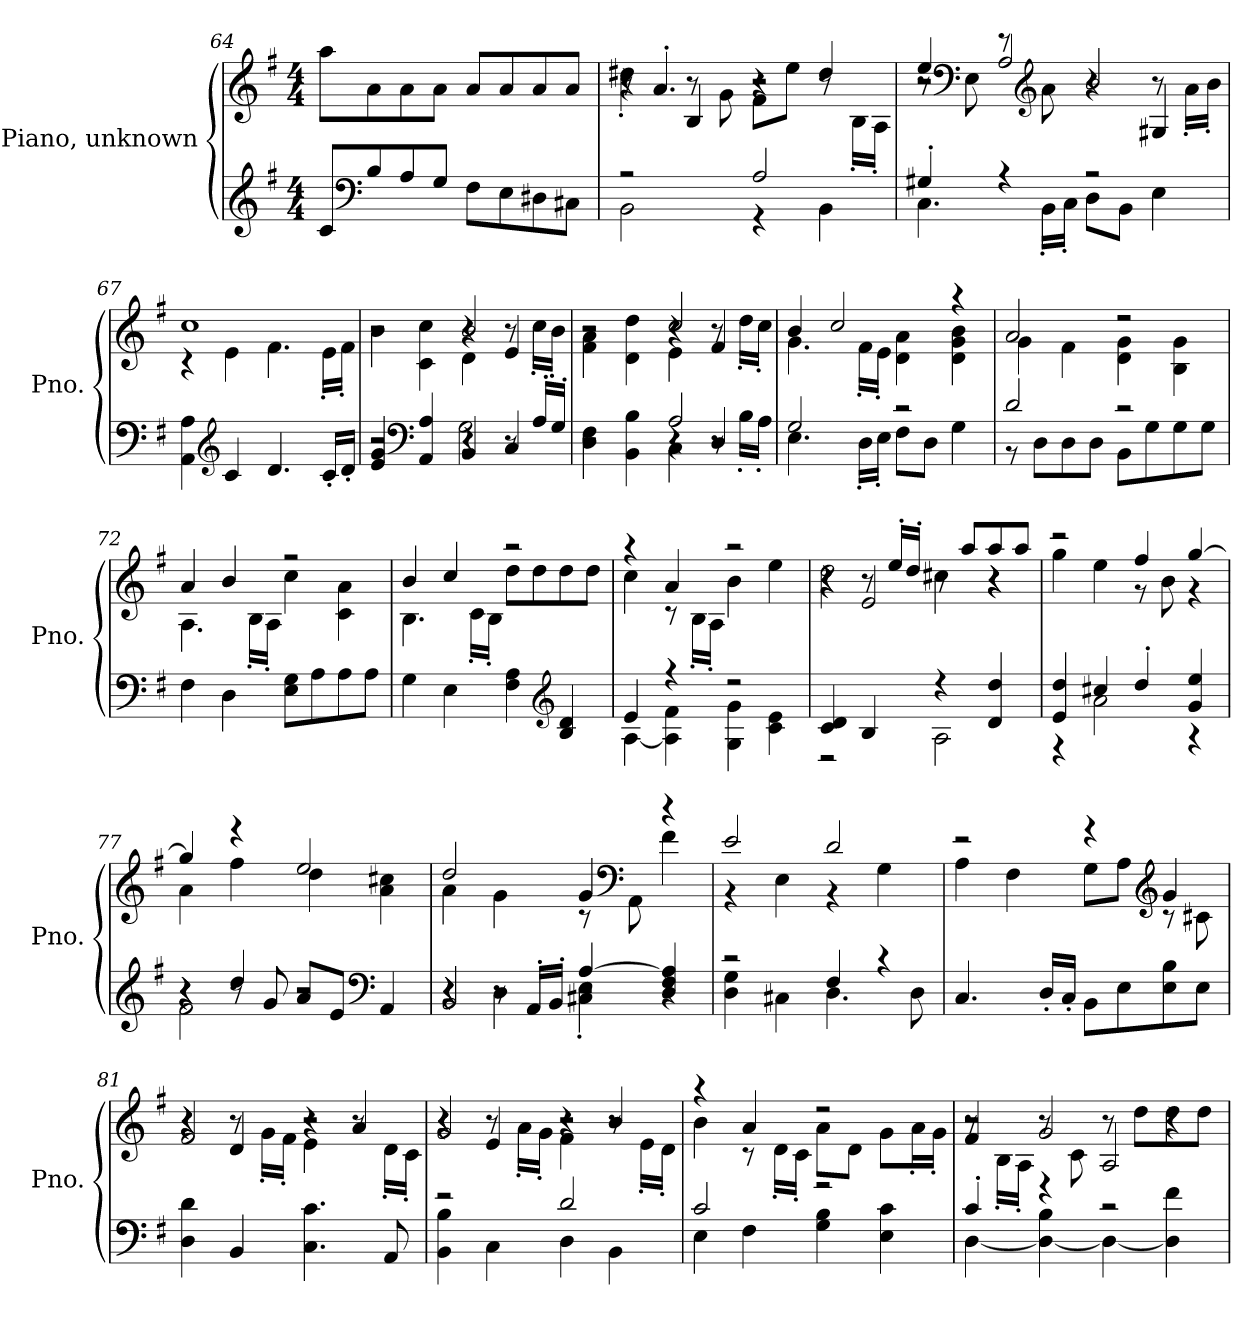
**kern	**kern
*part1	*part1
*staff2	*staff1
*I"Piano, unknown	*
*I'Pno.	*
*clefG2	*clefG2
*k[f#]	*k[f#]
*M4/4	*M4/4
=64	=64
8c/L	8aa\L
*clefF4	*
8B/	8a\
8A/	8a\
8G/J	8a\J
8F#\L	8a/L
8E\	8a/
8D#X\	8a/
8C#X\J	8a/J
=65	=65
*^	*^
*	*	*	*^
2r	2BB\	8r	4dd#X'\	4r
.	.	4.a'/	.	.
.	.	.	8r	4B/
.	.	.	8g\	.
2A/	4r	4r	8f#\L	2r
.	.	.	8ee\J	.
.	4BB\	4dd#/	8r	.
.	.	.	16B'\LL	.
.	.	.	16A'\JJ	.
!!LO:PB:g=z	!!	!!
=66	=66	=66	=66	=66
4G#X'/	4.C\	2r	8r	4ee/
*	*	*clefF4	*	*
.	.	.	8E\	.
4r	.	.	8r	2A/
*	*	*clefG2	*	*
.	16BB'\LL	.	8a\	.
.	16C'\JJ	.	.	.
2r	8D\L	2b/	4r	.
.	8BB\J	.	.	.
.	4E\	.	8r	4G#X/
.	.	.	16a'\LL	.
.	.	.	16b'\JJ	.
*v	*v	*	*	*
*	*	*v	*v
=67	=67	=67
4AA\ 4A\	1cc	4r
*clefG2	*	*
4c/	.	4e\
4.d/	.	4.f#\
16c'/LL	.	16e'\LL
16d'/JJ	.	16f#'\JJ
=68	=68	=68
*^	*	*^
*	*^	*	*	*
4e/ 4g/	2r	2r	2r	4b\	2r
*clefF4	*	*	*	*	*
4AA/ 4A/	.	.	.	4c\ 4cc\	.
4BB/	2G\	4r	2b/	4d\	4r
8r	.	4C/	.	8r	4e/
16A'/LL	.	.	.	16cc'\LL	.
16G'/JJ	.	.	.	16b'\JJ	.
=69	=69	=69	=69	=69	=69
2r	4D\ 4F#\	2r	2r	4f#\ 4a\	2r
.	4BB\ 4B\	.	.	4d\ 4dd\	.
2A/	4C\	4r	2cc/	4e\	4r
.	8r	4D/	.	8r	4f#/
.	16B'\LL	.	.	16dd'\LL	.
.	16A'\JJ	.	.	16cc'\JJ	.
*	*v	*v	*	*	*
*	*	*	*v	*v
!!LO:LB:g=z
=70	=70	=70	=70
2G/	4.E\	4b/	4.g\
.	.	2cc/	.
.	16D'\LL	.	16f#'\LL
.	16E'\JJ	.	16e'\JJ
2r	8F#\L	.	4d\ 4a\
.	8D\J	.	.
.	4G\	4r	4d\ 4g\ 4b\
=71	=71	=71	=71
2d/	8r	2a/	4g\
.	8D\L	.	.
.	8D\	.	4f#\
.	8D\J	.	.
2r	8BB\L	2r	4d\ 4g\
.	8G\	.	.
.	8G\	.	4B\ 4g\
.	8G\J	.	.
*v	*v	*	*
=72	=72	=72
4F#\	4a/	4.A\
4D\	4b/	.
.	.	16B'\LL
.	.	16A'\JJ
8E\ 8G\L	2r	4cc\
8A\	.	.
8A\	.	4c\ 4a\
8A\J	.	.
=73	=73	=73
4G\	4b/	4.B\
4E\	4cc/	.
.	.	16c'\LL
.	.	16B'\JJ
4F#\ 4A\	2r	8dd\L
.	.	8dd\
*clefG2	*	*
4B/ 4d/	.	8dd\
.	.	8dd\J
=74	=74	=74
*^	*	*
4e/	[4A\	4r	4cc\
4r	4A\] 4f#\	4a/	8r
.	.	.	16B'\LL
.	.	.	16A'\JJ
2r	4G\ 4g\	2r	4b\
.	4c\ 4e\	.	4ee\
!!LO:LB:g=z
=75	=75	=75	=75
*	*	*	*^
4c/ 4d/	2r	4r	2dd\	4r
4B/	.	8r	.	2e/
.	.	16ee'/LL	.	.
.	.	16dd'/JJ	.	.
4r	2A\	8r	4cc#X\	.
.	.	8aa/L	.	.
4d/ 4dd/	.	8aa/	4r	4r
.	.	8aa/J	.	.
*	*	*	*v	*v
=76	=76	=76	=76
4e/ 4dd/	4r	2r	4gg\
4cc#X/	2a\	.	4ee\
4dd'/	.	4ff#/	8r
.	.	.	8b\
4g/ 4ee/	4r	[4gg/	4r
=77	=77	=77	=77
*	*^	*	*
4r	2f#\	4r	4gg/]	4a\
4dd/	.	8r	4r	4ff#\
.	.	8g/	.	.
2r	2r	8a/L	2ee/	4dd\
.	.	8e/J	.	.
*clefF4	*	*	*	*
.	.	4AA/	.	4a\ 4cc#X\
=78	=78	=78	=78	=78
4r	4r	2BB/	2dd/	4a\
8r	4D\	.	.	4g\
16AA'/LL	.	.	.	.
16BB'/JJ	.	.	.	.
[4A/	4C#X\' 4E\'	2r	4g/	8r
*	*	*	*clefF4	*
.	.	.	.	8AA\
4D/ 4F#/ 4A/]	4r	.	4r	4f#\
*	*v	*v	*	*
=79	=79	=79	=79
2r	4D\ 4G\	2e/	4r
.	4C#X\	.	4E\
4F#/	4.D\	2d/	4r
4r	.	.	4G\
.	8D\	.	.
*v	*v	*	*
!!LO:LB:g=z	!!
=80	=80	=80
4.C/	2r	4A\
.	.	4F#\
16D'/LL	.	.
16C'/JJ	.	.
8BB\L	4r	8G\L
8E\	.	8A\J
*	*clefG2	*
8E\ 8B\	4g/	8r
8E\J	.	8c#X\
=81	=81	=81
*	*	*^
4D\ 4d\	2f#/	4r	4r
4BB/	.	8r	4d/
.	.	16g'\LL	.
.	.	16f#'\JJ	.
4.C\ 4.c\	4r	4e\	2r
.	4a/	8r	.
8AA/	.	16d'\LL	.
.	.	16c'\JJ	.
=82	=82	=82	=82
*^	*	*	*
2r	4BB\ 4B\	2g/	4r	4r
.	4C\	.	8r	4e/
.	.	.	16a'\LL	.
.	.	.	16g'\JJ	.
2d/	4D\	4r	4f#\	2r
.	4BB\	4b/	8r	.
.	.	.	16e'\LL	.
.	.	.	16d'\JJ	.
*	*	*	*v	*v
=83	=83	=83	=83
2c/	4E\	4r	4b\
.	4F#\	4a/	8r
.	.	.	16d'\LL
.	.	.	16c'\JJ
2r	4G\ 4B\	2r	8a\L
.	.	.	8d\J
.	4E\ 4c\	.	8g\L
.	.	.	16a'\L
.	.	.	16g'\JJ
!!LO:LB:g=z
=84	=84	=84	=84
*	*	*	*^
4c'/	[4D\	4f#/	8r	2r
.	.	.	16B'\LL	.
.	.	.	16A'\JJ	.
4r	4D\_ 4B\	2g/	8r	.
.	.	.	8c\	.
2r	4D\_	.	8r	2A/
.	.	.	8dd\L	.
.	4D\] 4f#\	4r	8dd\	.
.	.	.	8dd\J	.
*v	*v	*	*	*
*	*v	*v	*v
=	=
*-	*-
